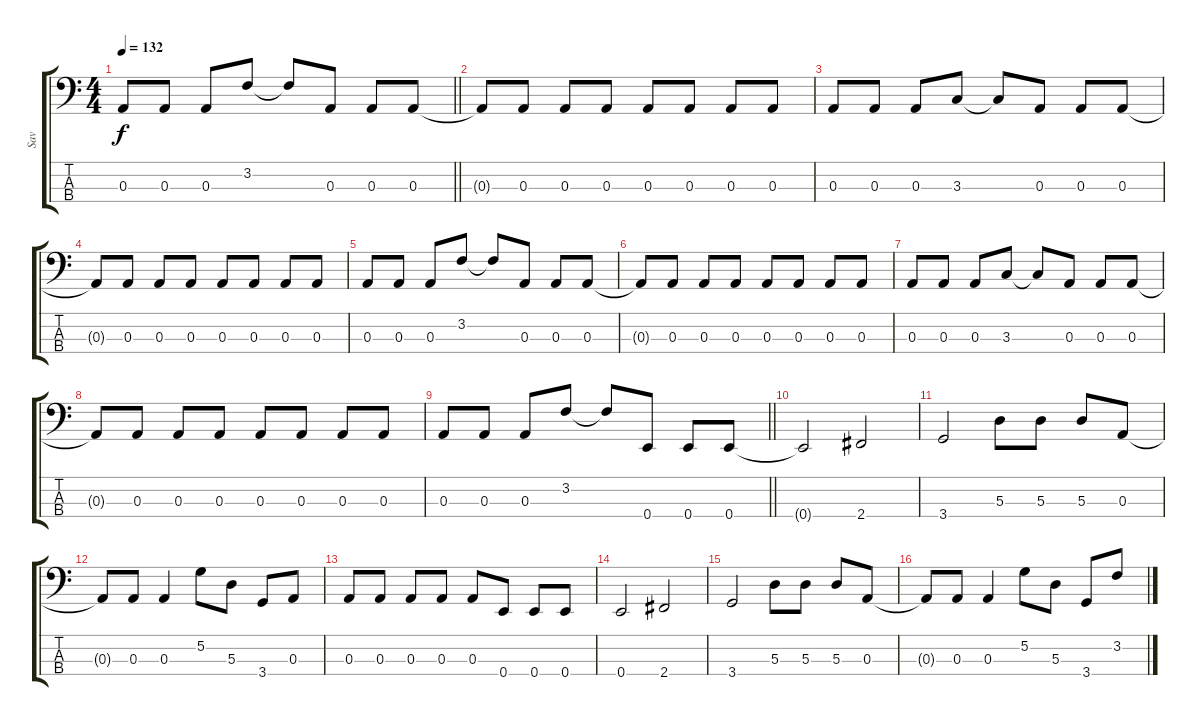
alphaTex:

\track ("Sav" "Sav") {instrument electricbassfinger}
\staff {score tabs}
\tuning (G2 D2 A1 E1) {hide}
\ts (4 4)
\tempo 132
\clef f4
\barLineRight lightlight
\ks aminor
0.3.8{dy f} 0.3.8 0.3.8 3.2.8 3.2{t}.8 0.3.8 0.3.8 0.3.8 |
0.3{t}.8 0.3.8 0.3.8 0.3.8 0.3.8 0.3.8 0.3.8 0.3.8 |
0.3.8 0.3.8 0.3.8 3.3.8 3.3{t}.8 0.3.8 0.3.8 0.3.8 |
0.3{t}.8 0.3.8 0.3.8 0.3.8 0.3.8 0.3.8 0.3.8 0.3.8 |
0.3.8 0.3.8 0.3.8 3.2.8 3.2{t}.8 0.3.8 0.3.8 0.3.8 |
0.3{t}.8 0.3.8 0.3.8 0.3.8 0.3.8 0.3.8 0.3.8 0.3.8 |
0.3.8 0.3.8 0.3.8 3.3.8 3.3{t}.8 0.3.8 0.3.8 0.3.8 |
0.3{t}.8 0.3.8 0.3.8 0.3.8 0.3.8 0.3.8 0.3.8 0.3.8 |
\barLineRight lightlight
0.3.8 0.3.8 0.3.8 3.2.8 3.2{t}.8 0.4.8 0.4.8 0.4.8 |
0.4{t}.2 2.4.2 |
3.4.2 5.3.8 5.3.8 5.3.8 0.3.8 |
0.3{t}.8 0.3.8 0.3.4 5.2.8 5.3.8 3.4.8 0.3.8 |
0.3.8 0.3.8 0.3.8 0.3.8 0.3.8 0.4.8 0.4.8 0.4.8 |
0.4.2 2.4.2 |
3.4.2 5.3.8 5.3.8 5.3.8 0.3.8 |
0.3{t}.8 0.3.8 0.3.4 5.2.8 5.3.8 3.4.8 3.2.8
